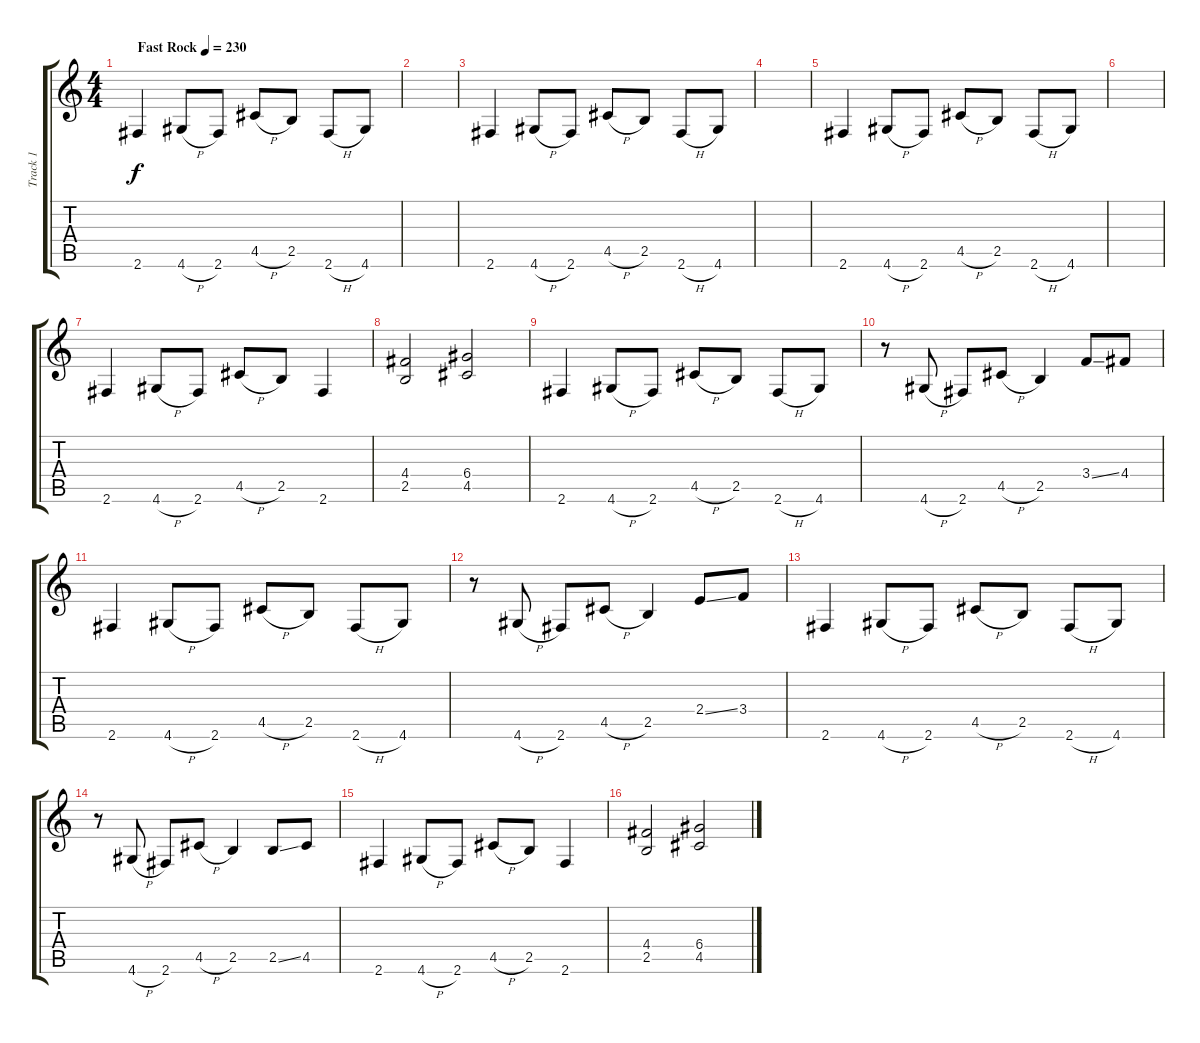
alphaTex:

\track ("Track 1" "Track 1") {instrument distortionguitar}
\staff {score tabs}
\tuning (E4 B3 G3 D3 A2 E2) {hide}
\ts (4 4)
\tempo (230 "Fast Rock")
\clef g2
\ks c
2.6.4{dy f instrument distortionguitar} 4.6{h}.8 2.6.8 4.5{h}.8 2.5.8 2.6{h}.8 4.6.8 |
|
2.6.4 4.6{h}.8 2.6.8 4.5{h}.8 2.5.8 2.6{h}.8 4.6.8 |
|
2.6.4 4.6{h}.8 2.6.8 4.5{h}.8 2.5.8 2.6{h}.8 4.6.8 |
|
2.6.4 4.6{h}.8 2.6.8 4.5{h}.8 2.5.8 2.6.4 |
(4.4 2.5).2 (6.4 4.5).2 |
2.6.4 4.6{h}.8 2.6.8 4.5{h}.8 2.5.8 2.6{h}.8 4.6.8 |
r.8 4.6{h}.8 2.6.8 4.5{h}.8 2.5.4 3.4{ss}.8 4.4.8 |
2.6.4 4.6{h}.8 2.6.8 4.5{h}.8 2.5.8 2.6{h}.8 4.6.8 |
r.8 4.6{h}.8 2.6.8 4.5{h}.8 2.5.4 2.4{ss}.8 3.4.8 |
2.6.4 4.6{h}.8 2.6.8 4.5{h}.8 2.5.8 2.6{h}.8 4.6.8 |
r.8 4.6{h}.8 2.6.8 4.5{h}.8 2.5.4 2.5{ss}.8 4.5.8 |
2.6.4 4.6{h}.8 2.6.8 4.5{h}.8 2.5.8 2.6.4 |
(4.4 2.5).2 (6.4 4.5).2
